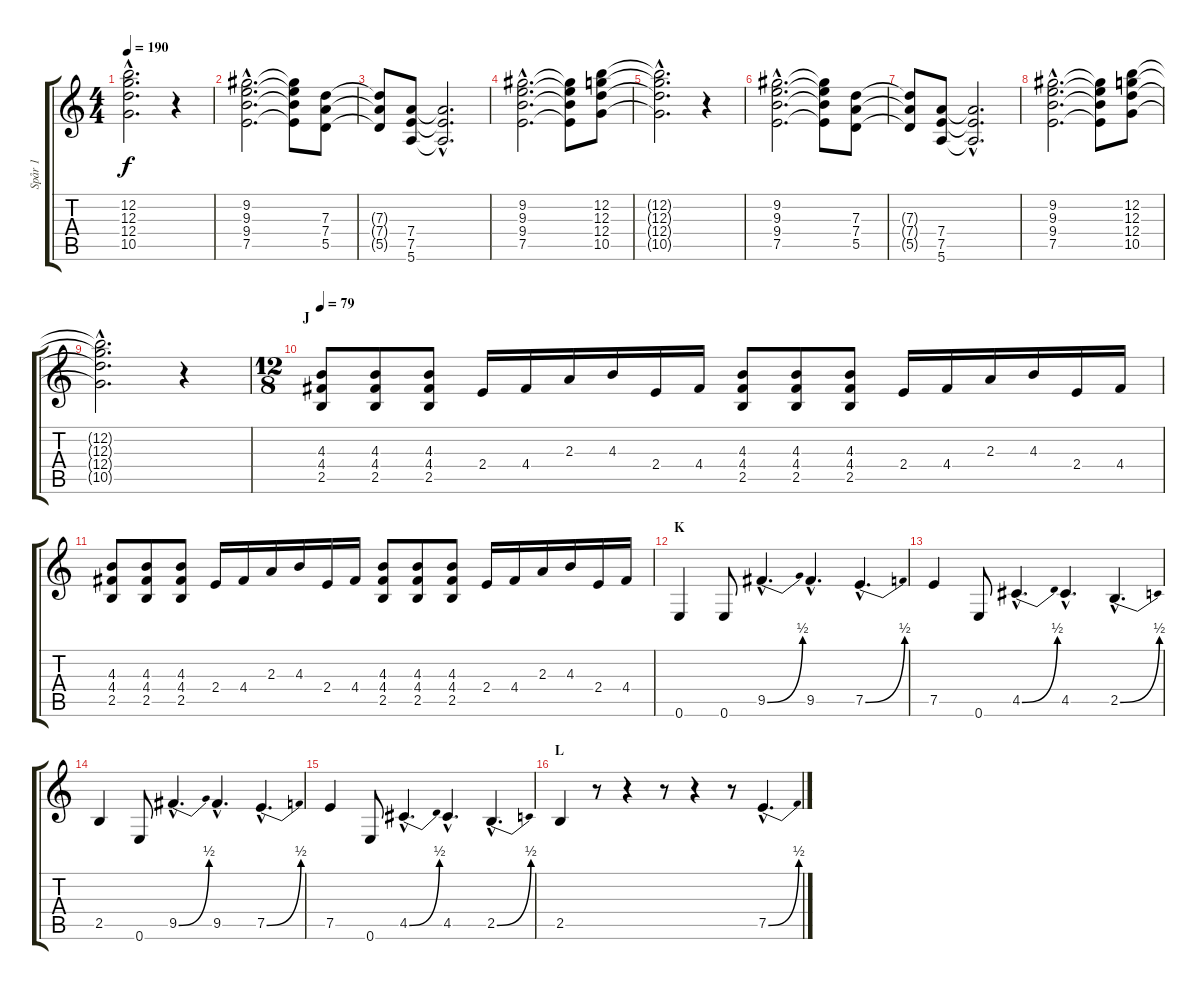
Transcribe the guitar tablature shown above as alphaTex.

\track ("Spår 1" "Spår 1") {instrument distortionguitar}
\staff {score tabs}
\tuning (E4 B3 G3 D3 A2 E2) {hide}
\ts (4 4)
\tempo 190
\clef g2
\ks c
(12.2{hac t} 12.3{hac t} 12.4{hac t} 10.5{hac t}).2{d dy f} r.4 |
(9.2{hac} 9.3{hac} 9.4{hac} 7.5{hac}).2{d} (9.2{t} 9.3{t} 9.4{t} 7.5{t}).8 (7.3 7.4 5.5).8 |
(7.3{t} 7.4{t} 5.5{t}).8 (7.4 7.5 5.6).8 (7.4{hac t} 7.5{hac t} 5.6{hac t}).2{d} |
(9.2{hac} 9.3{hac} 9.4{hac} 7.5{hac}).2{d} (9.2{t} 9.3{t} 9.4{t} 7.5{t}).8 (12.2 12.3 12.4 10.5).8 |
(12.2{hac t} 12.3{hac t} 12.4{hac t} 10.5{hac t}).2{d} r.4 |
(9.2{hac} 9.3{hac} 9.4{hac} 7.5{hac}).2{d} (9.2{t} 9.3{t} 9.4{t} 7.5{t}).8 (7.3 7.4 5.5).8 |
(7.3{t} 7.4{t} 5.5{t}).8 (7.4 7.5 5.6).8 (7.4{hac t} 7.5{hac t} 5.6{hac t}).2{d} |
(9.2{hac} 9.3{hac} 9.4{hac} 7.5{hac}).2{d} (9.2{t} 9.3{t} 9.4{t} 7.5{t}).8 (12.2 12.3 12.4 10.5).8 |
(12.2{hac t} 12.3{hac t} 12.4{hac t} 10.5{hac t}).2{d} r.4 |
\ts (12 8)
\section ("" "J")
\tempo 79
(4.3 4.4 2.5).8 (4.3 4.4 2.5).8 (4.3 4.4 2.5).8 2.4.16 4.4.16 2.3.16 4.3.16 2.4.16 4.4.16 (4.3 4.4 2.5).8 (4.3 4.4 2.5).8 (4.3 4.4 2.5).8 2.4.16 4.4.16 2.3.16 4.3.16 2.4.16 4.4.16 |
(4.3 4.4 2.5).8 (4.3 4.4 2.5).8 (4.3 4.4 2.5).8 2.4.16 4.4.16 2.3.16 4.3.16 2.4.16 4.4.16 (4.3 4.4 2.5).8 (4.3 4.4 2.5).8 (4.3 4.4 2.5).8 2.4.16 4.4.16 2.3.16 4.3.16 2.4.16 4.4.16 |
\section ("" "K")
0.6.4 0.6.8 9.5{be (bend 0 0 60 2) hac}.4{d} 9.5{hac}.4{d} 7.5{be (bend 0 0 60 2) hac}.4{d} |
7.5.4 0.6.8 4.5{be (bend 0 0 60 2) hac}.4{d} 4.5{hac}.4{d} 2.5{be (bend 0 0 60 2) hac}.4{d} |
2.5.4 0.6.8 9.5{be (bend 0 0 60 2) hac}.4{d} 9.5{hac}.4{d} 7.5{be (bend 0 0 60 2) hac}.4{d} |
7.5.4 0.6.8 4.5{be (bend 0 0 60 2) hac}.4{d} 4.5{hac}.4{d} 2.5{be (bend 0 0 60 2) hac}.4{d} |
\section ("" "L")
2.5.4 r.8 r.4 r.8 r.4 r.8 7.5{be (bend 0 0 60 2) hac}.4{d}
